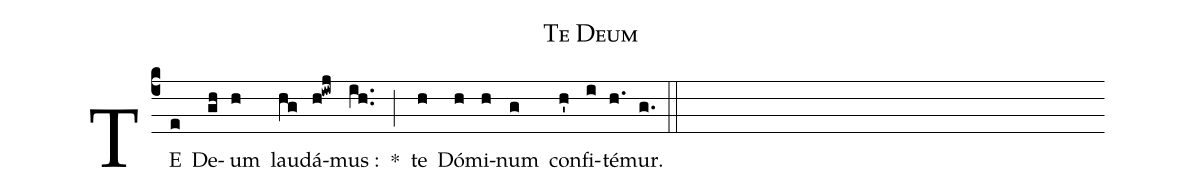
name: Te Deum;
%%
(c4) TE(e) De(gh)um(h) lau(hg)dá(h!iwj)mus :(ih..) *(;)
te(h) Dó(h)mi(h)num(g) con(h')fi(i)té(h.)mur.(g.) (::)
